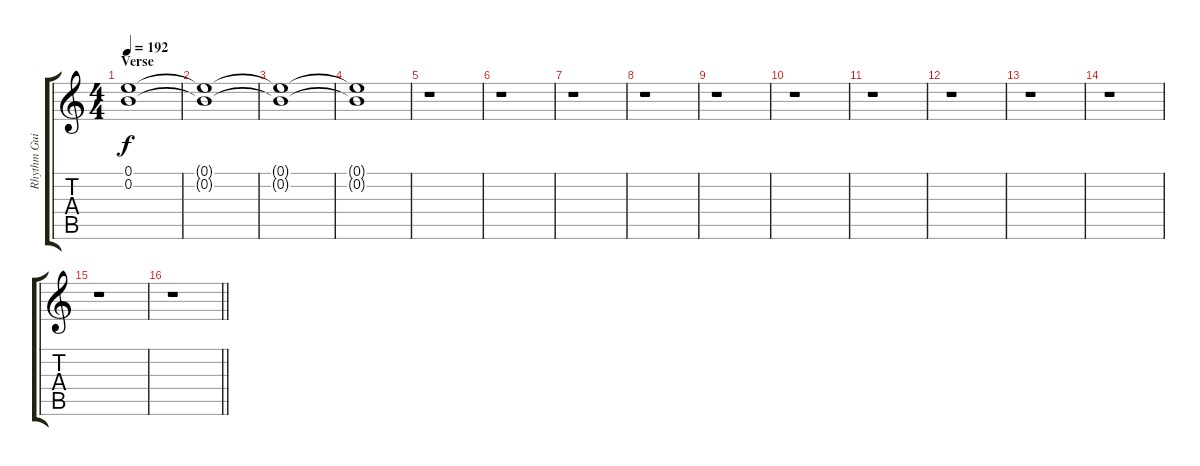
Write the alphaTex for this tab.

\track ("Rhythm Guitar" "Rhythm Gui") {instrument distortionguitar}
\staff {score tabs}
\tuning (E4 B3 G3 D3 A2 E2) {hide}
\ts (4 4)
\section ("" "Verse")
\tempo 192
\clef g2
\ks c
(0.1 0.2).1{dy f} |
(0.1{t} 0.2{t}).1 |
(0.1{t} 0.2{t}).1 |
(0.1{t} 0.2{t}).1 |
r.1 |
r.1 |
r.1 |
r.1 |
r.1 |
r.1 |
r.1 |
r.1 |
r.1 |
r.1 |
r.1 |
\barLineRight lightlight
r.1
